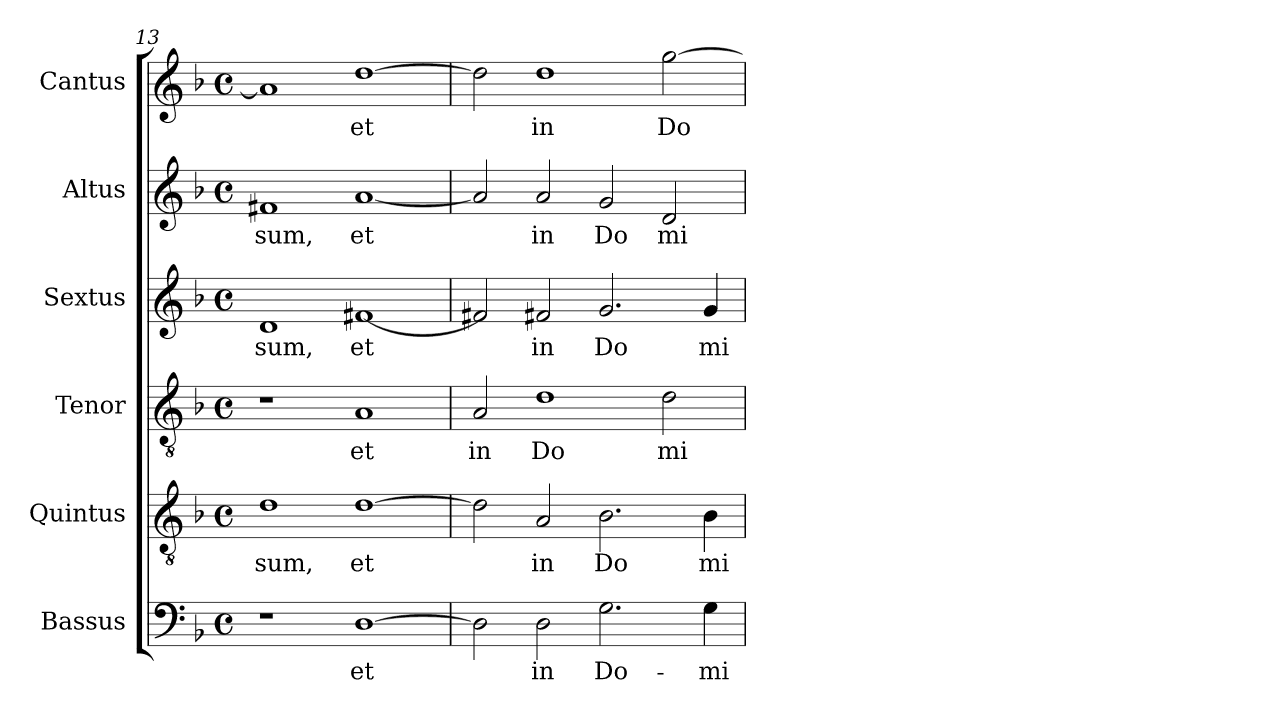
**kern	**text	**kern	**text	**kern	**text	**kern	**text	**kern	**text	**kern	**text
*part6	*part6	*part5	*part5	*part4	*part4	*part3	*part3	*part2	*part2	*part1	*part1
*staff6	*staff6	*staff5	*staff5	*staff4	*staff4	*staff3	*staff3	*staff2	*staff2	*staff1	*staff1
*I"Bassus	*	*I"Quintus	*	*I"Tenor	*	*I"Sextus	*	*I"Altus	*	*I"Cantus	*
*clefF4	*	*clefGv2	*	*clefGv2	*	*clefG2	*	*clefG2	*	*clefG2	*
*k[b-]	*	*k[b-]	*	*k[b-]	*	*k[b-]	*	*k[b-]	*	*k[b-]	*
*F:	*	*F:	*	*F:	*	*F:	*	*F:	*	*F:	*
*M4/4	*	*M4/4	*	*M4/4	*	*M4/4	*	*M4/4	*	*M4/4	*
*met(c)	*	*met(c)	*	*met(c)	*	*met(c)	*	*met(c)	*	*met(c)	*
=13	=13	=13	=13	=13	=13	=13	=13	=13	=13	=13	=13
!	!	!	!LO:LY:b:cj	!	!	!	!LO:LY:b:cj	!	!LO:LY:b:cj	!	!
1r	.	1d	sum,	1r	.	1d	sum,	1f#X	sum,	1a]	.
!	!LO:LY:b:cj	!	!LO:LY:b:cj	!	!LO:LY:b:cj	!	!LO:LY:b:cj	!	!LO:LY:b:cj	!	!LO:LY:b:cj
[>1D	et	[>1d	et	1A	et	[>1f#X	et	[>1a	et	[>1dd	et
!!LO:LB:g=z
=14	=14	=14	=14	=14	=14	=14	=14	=14	=14	=14	=14
!	!	!	!	!	!LO:LY:b:cj	!	!	!	!	!	!
2D\]	.	2d\]	.	2A/	in	2f#X/]	.	2a/]	.	2dd\]	.
!	!LO:LY:b:cj	!	!LO:LY:b:cj	!	!LO:LY:b:cj	!	!LO:LY:b:cj	!	!LO:LY:b:cj	!	!LO:LY:b:cj
2D\	in	2A/	in	1d	Do	2f#X/	in	2a/	in	1dd	in
!	!LO:LY:b:cj	!	!LO:LY:b:cj	!	!	!	!LO:LY:b:cj	!	!LO:LY:b:cj	!	!
2.G\	Do-	2.B-\	Do	.	.	2.g/	Do	2g/	Do	.	.
!	!	!	!	!	!LO:LY:b:cj	!	!	!	!LO:LY:b:cj	!	!LO:LY:b
.	.	.	.	2d\	mi	.	.	2d/	mi	[>2gg\	Do
!	!LO:LY:b:cj	!	!LO:LY:b:cj	!	!	!	!LO:LY:b:cj	!	!	!	!
4G\	-mi-	4B-\	mi	.	.	4g/	mi	.	.	.	.
=	=	=	=	=	=	=	=	=	=	=	=
*-	*-	*-	*-	*-	*-	*-	*-	*-	*-	*-	*-
